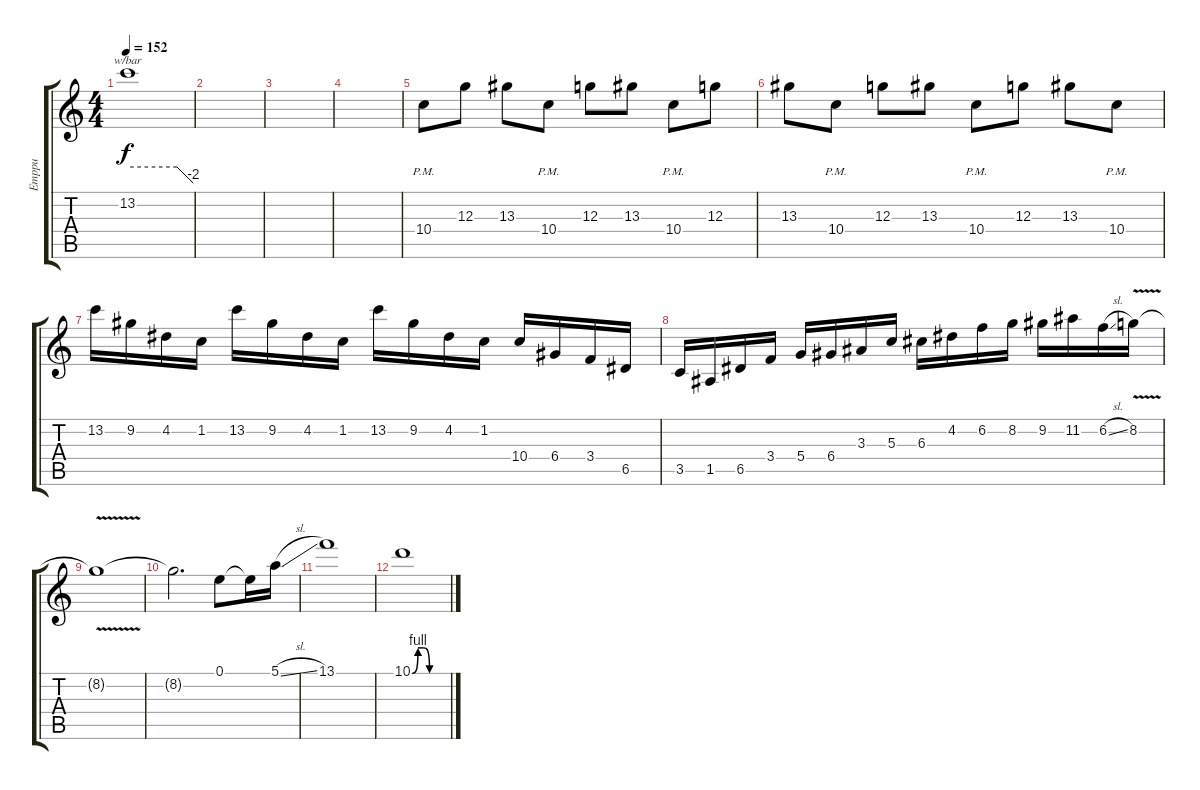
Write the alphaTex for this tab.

\track ("Emppu" "Emppu") {instrument distortionguitar}
\staff {score tabs}
\tuning (E4 B3 G3 D3 A2 E2) {hide}
\ts (4 4)
\tempo 152
\clef g2
\ks c
13.2.1{tbe (custom default 0 0 45 0 60 -8) dy f} |
|
|
|
10.4{pm}.8 12.3.8 13.3.8 10.4{pm}.8 12.3.8 13.3.8 10.4{pm}.8 12.3.8 |
13.3.8 10.4{pm}.8 12.3.8 13.3.8 10.4{pm}.8 12.3.8 13.3.8 10.4{pm}.8 |
13.2.16 9.2.16 4.2.16 1.2.16 13.2.16 9.2.16 4.2.16 1.2.16 13.2.16 9.2.16 4.2.16 1.2.16 10.4.16 6.4.16 3.4.16 6.5.16 |
3.5.16 1.5.16 6.5.16 3.4.16 5.4.16 6.4.16 3.3.16 5.3.16 6.3.16 4.2.16 6.2.16 8.2.16 9.2.16 11.2.16 6.2{sl}.16 8.2{v}.16 |
8.2{t}.1 |
8.2{t}.2{d} 0.1.8 0.1{t}.16 5.1{sl}.16 |
13.1.1 |
10.1{be (custom 0 0 10 4 20 4 30 0 60 0)}.1
